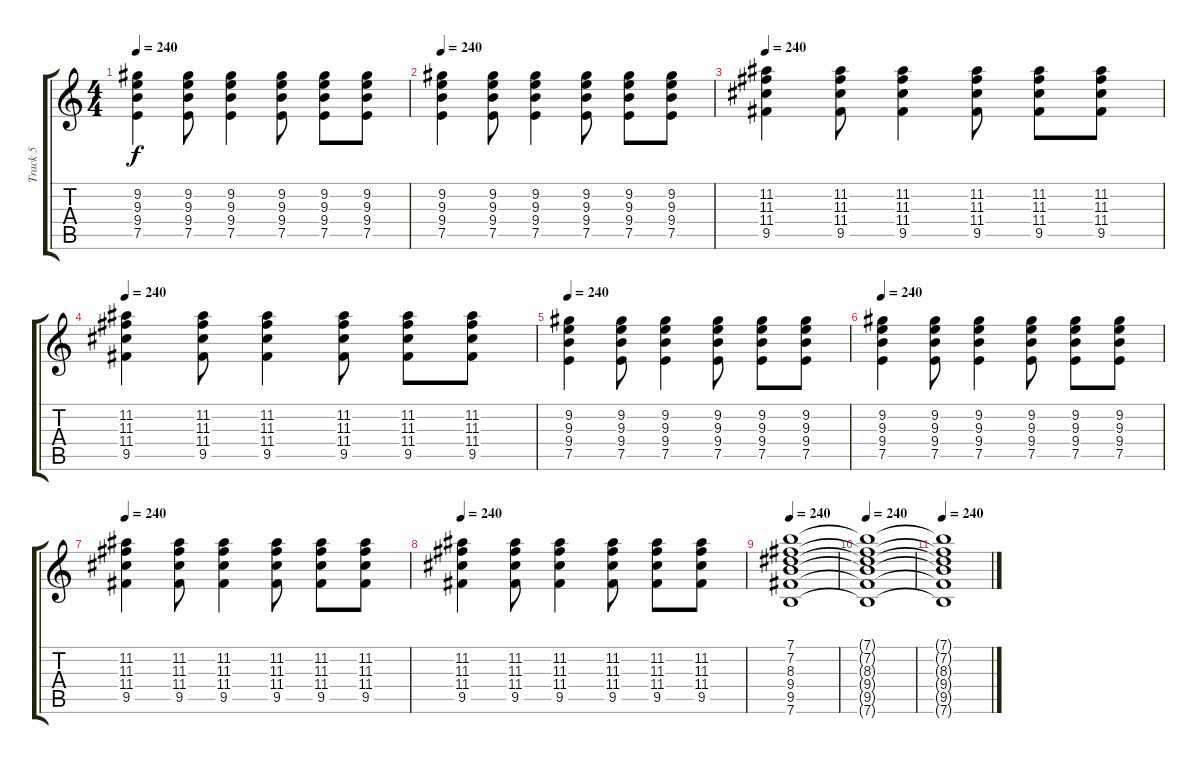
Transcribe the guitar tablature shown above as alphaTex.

\track ("Track 5" "Track 5") {instrument distortionguitar}
\staff {score tabs}
\tuning (E4 B3 G3 D3 A2 E2) {hide}
\ts (4 4)
\tempo 240
\clef g2
\ks c
(9.2 9.3 9.4 7.5).4{dy f} (9.2 9.3 9.4 7.5).8 (9.2 9.3 9.4 7.5).4 (9.2 9.3 9.4 7.5).8 (9.2 9.3 9.4 7.5).8 (9.2 9.3 9.4 7.5).8 |
\tempo 240
(9.2 9.3 9.4 7.5).4 (9.2 9.3 9.4 7.5).8 (9.2 9.3 9.4 7.5).4 (9.2 9.3 9.4 7.5).8 (9.2 9.3 9.4 7.5).8 (9.2 9.3 9.4 7.5).8 |
\tempo 240
(11.2 11.3 11.4 9.5).4 (11.2 11.3 11.4 9.5).8 (11.2 11.3 11.4 9.5).4 (11.2 11.3 11.4 9.5).8 (11.2 11.3 11.4 9.5).8 (11.2 11.3 11.4 9.5).8 |
\tempo 240
(11.2 11.3 11.4 9.5).4 (11.2 11.3 11.4 9.5).8 (11.2 11.3 11.4 9.5).4 (11.2 11.3 11.4 9.5).8 (11.2 11.3 11.4 9.5).8 (11.2 11.3 11.4 9.5).8 |
\tempo 240
(9.2 9.3 9.4 7.5).4 (9.2 9.3 9.4 7.5).8 (9.2 9.3 9.4 7.5).4 (9.2 9.3 9.4 7.5).8 (9.2 9.3 9.4 7.5).8 (9.2 9.3 9.4 7.5).8 |
\tempo 240
(9.2 9.3 9.4 7.5).4 (9.2 9.3 9.4 7.5).8 (9.2 9.3 9.4 7.5).4 (9.2 9.3 9.4 7.5).8 (9.2 9.3 9.4 7.5).8 (9.2 9.3 9.4 7.5).8 |
\tempo 240
(11.2 11.3 11.4 9.5).4 (11.2 11.3 11.4 9.5).8 (11.2 11.3 11.4 9.5).4 (11.2 11.3 11.4 9.5).8 (11.2 11.3 11.4 9.5).8 (11.2 11.3 11.4 9.5).8 |
\tempo 240
(11.2 11.3 11.4 9.5).4 (11.2 11.3 11.4 9.5).8 (11.2 11.3 11.4 9.5).4 (11.2 11.3 11.4 9.5).8 (11.2 11.3 11.4 9.5).8 (11.2 11.3 11.4 9.5).8 |
\tempo 240
(7.1 7.2 8.3 9.4 9.5 7.6).1 |
\tempo 240
(7.1{t} 7.2{t} 8.3{t} 9.4{t} 9.5{t} 7.6{t}).1 |
\tempo 240
(7.1{t} 7.2{t} 8.3{t} 9.4{t} 9.5{t} 7.6{t}).1
